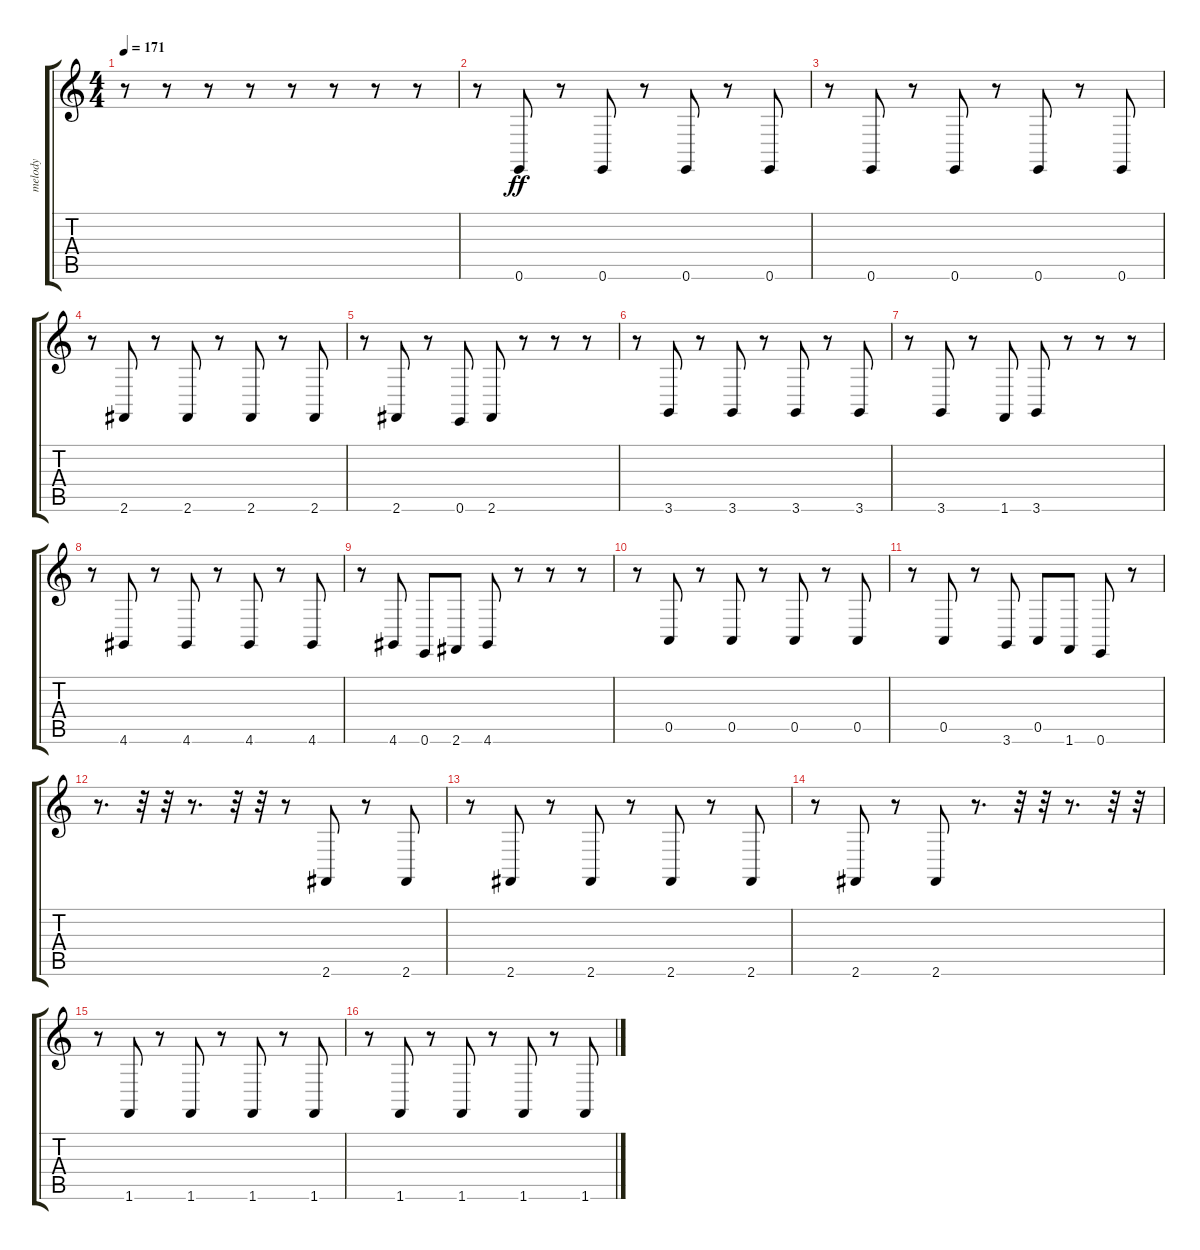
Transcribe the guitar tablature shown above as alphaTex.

\track ("melody" "melody") {instrument lead1square}
\staff {score tabs}
\tuning (E4 B3 G3 D3 A2 E2) {hide}
\ts (4 4)
\tempo 171
\clef g2
\ks c
r.8{dy ff} r.8 r.8 r.8 r.8 r.8 r.8 r.8 |
r.8 0.6.8 r.8 0.6.8 r.8 0.6.8 r.8 0.6.8 |
r.8 0.6.8 r.8 0.6.8 r.8 0.6.8 r.8 0.6.8 |
r.8 2.6.8 r.8 2.6.8 r.8 2.6.8 r.8 2.6.8 |
r.8 2.6.8 r.8 0.6.8 2.6.8 r.8 r.8 r.8 |
r.8 3.6.8 r.8 3.6.8 r.8 3.6.8 r.8 3.6.8 |
r.8 3.6.8 r.8 1.6.8 3.6.8 r.8 r.8 r.8 |
r.8 4.6.8 r.8 4.6.8 r.8 4.6.8 r.8 4.6.8 |
r.8 4.6.8 0.6.8 2.6.8 4.6.8 r.8 r.8 r.8 |
r.8 0.5.8 r.8 0.5.8 r.8 0.5.8 r.8 0.5.8 |
r.8 0.5.8 r.8 3.6.8 0.5.8 1.6.8 0.6.8 r.8 |
r.8{d} r.32 r.32 r.8{d} r.32 r.32 r.8 2.6.8 r.8 2.6.8 |
r.8 2.6.8 r.8 2.6.8 r.8 2.6.8 r.8 2.6.8 |
r.8 2.6.8 r.8 2.6.8 r.8{d} r.32 r.32 r.8{d} r.32 r.32 |
r.8 1.6.8 r.8 1.6.8 r.8 1.6.8 r.8 1.6.8 |
r.8 1.6.8 r.8 1.6.8 r.8 1.6.8 r.8 1.6.8
